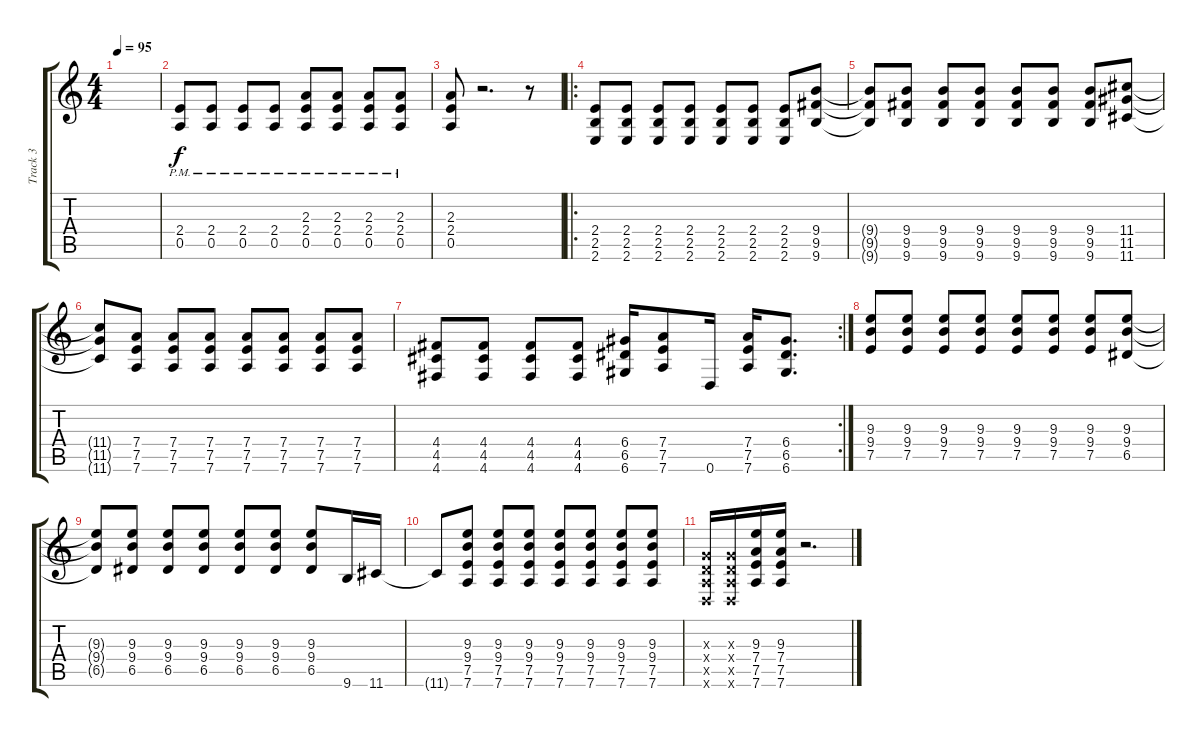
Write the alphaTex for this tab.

\track ("Track 3" "Track 3") {instrument distortionguitar}
\staff {score tabs}
\tuning (E4 B3 G3 D3 A2 D2) {hide}
\ts (4 4)
\tempo 95
\clef g2
\ks c
|
(2.4{pm} 0.5{pm}).8 (2.4{pm} 0.5{pm}).8 (2.4{pm} 0.5{pm}).8 (2.4{pm} 0.5{pm}).8 (2.3{pm} 2.4{pm} 0.5{pm}).8 (2.3{pm} 2.4{pm} 0.5{pm}).8 (2.3{pm} 2.4{pm} 0.5{pm}).8 (2.3{pm} 2.4{pm} 0.5{pm}).8 |
(2.3 2.4 0.5).8 r.2{d} r.8 |
\ro
(2.4 2.5 2.6).8 (2.4 2.5 2.6).8 (2.4 2.5 2.6).8 (2.4 2.5 2.6).8 (2.4 2.5 2.6).8 (2.4 2.5 2.6).8 (2.4 2.5 2.6).8 (9.4 9.5 9.6).8 |
(9.4{t} 9.5{t} 9.6{t}).8 (9.4 9.5 9.6).8 (9.4 9.5 9.6).8 (9.4 9.5 9.6).8 (9.4 9.5 9.6).8 (9.4 9.5 9.6).8 (9.4 9.5 9.6).8 (11.4 11.5 11.6).8 |
(11.4{t} 11.5{t} 11.6{t}).8 (7.4 7.5 7.6).8 (7.4 7.5 7.6).8 (7.4 7.5 7.6).8 (7.4 7.5 7.6).8 (7.4 7.5 7.6).8 (7.4 7.5 7.6).8 (7.4 7.5 7.6).8 |
\rc 2
(4.4 4.5 4.6).8 (4.4 4.5 4.6).8 (4.4 4.5 4.6).8 (4.4 4.5 4.6).8 (6.4 6.5 6.6).16 (7.4 7.5 7.6).8 0.6.16 (7.4 7.5 7.6).16 (6.4 6.5 6.6).8{d} |
(9.3 9.4 7.5).8 (9.3 9.4 7.5).8 (9.3 9.4 7.5).8 (9.3 9.4 7.5).8 (9.3 9.4 7.5).8 (9.3 9.4 7.5).8 (9.3 9.4 7.5).8 (9.3 9.4 6.5).8 |
(9.3{t} 9.4{t} 6.5{t}).8 (9.3 9.4 6.5).8 (9.3 9.4 6.5).8 (9.3 9.4 6.5).8 (9.3 9.4 6.5).8 (9.3 9.4 6.5).8 (9.3 9.4 6.5).8 9.6.16 11.6.16 |
11.6{t}.8 (9.3 9.4 7.5 7.6).8 (9.3 9.4 7.5 7.6).8 (9.3 9.4 7.5 7.6).8 (9.3 9.4 7.5 7.6).8 (9.3 9.4 7.5 7.6).8 (9.3 9.4 7.5 7.6).8 (9.3 9.4 7.5 7.6).8 |
(0.3{x} 0.4{x} 0.5{x} 0.6{x}).16 (0.3{x} 0.4{x} 0.5{x} 0.6{x}).16 (9.3 7.4 7.5 7.6).16 (9.3 7.4 7.5 7.6).16 r.2{d}
